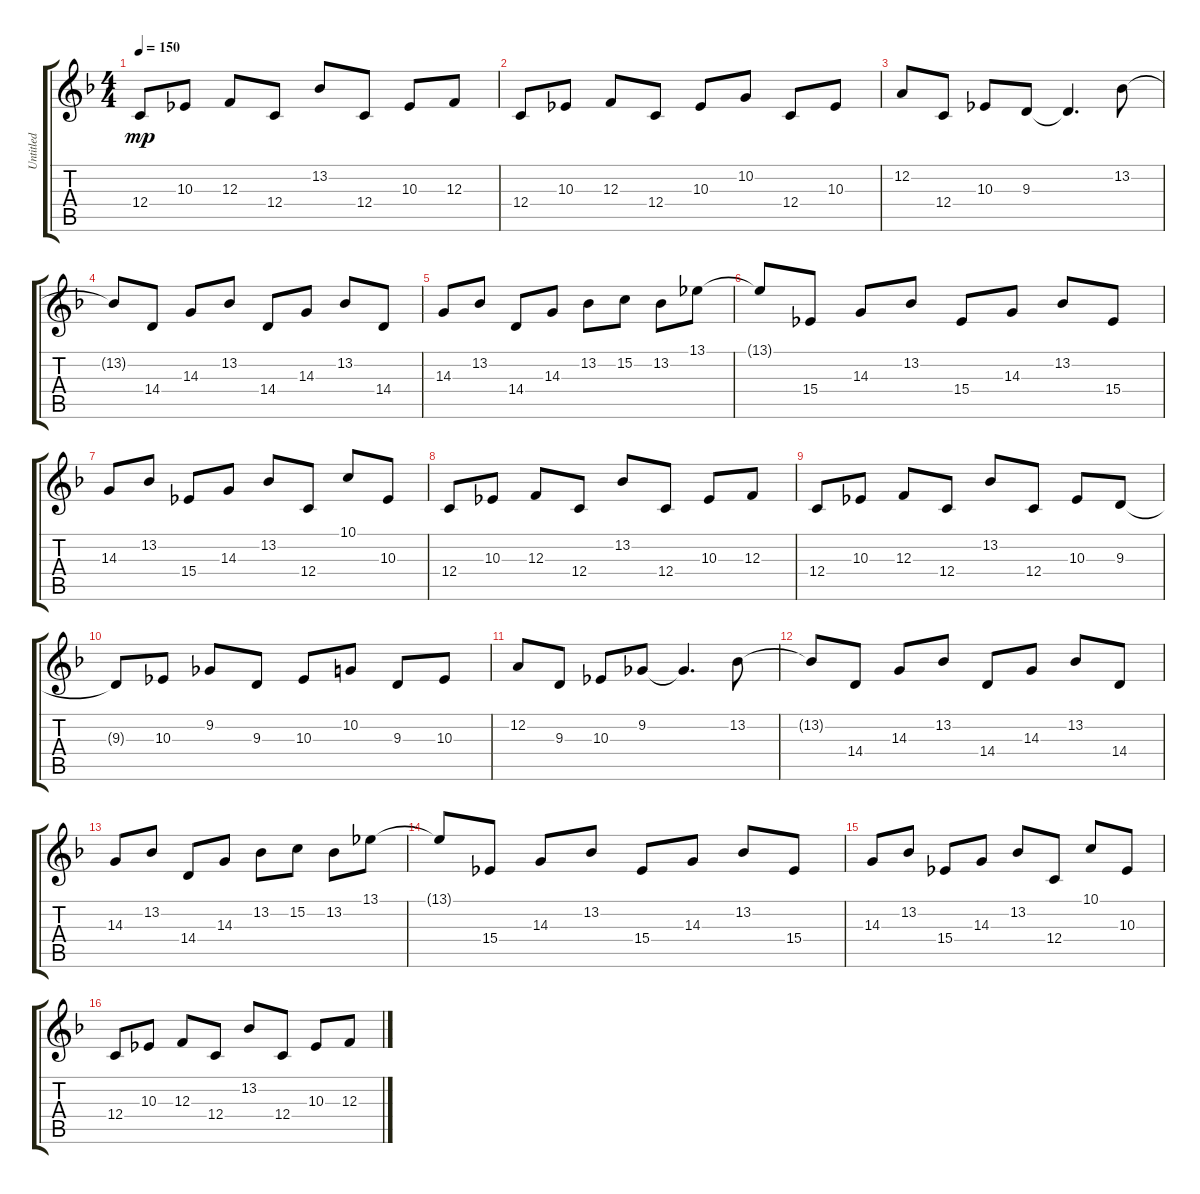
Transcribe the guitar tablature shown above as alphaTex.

\track ("Untitled" "Untitled") {instrument cello}
\staff {score tabs}
\tuning (D4 A3 F3 C3 G2 D2) {hide}
\ts (4 4)
\tempo 150
\clef g2
\ks f
12.4.8{dy mp} 10.3.8 12.3.8 12.4.8 13.2.8 12.4.8 10.3.8 12.3.8 |
12.4.8 10.3.8 12.3.8 12.4.8 10.3.8 10.2.8 12.4.8 10.3.8 |
12.2.8 12.4.8 10.3.8 9.3.8 9.3{t}.4{d} 13.2.8 |
13.2{t}.8 14.4.8 14.3.8 13.2.8 14.4.8 14.3.8 13.2.8 14.4.8 |
14.3.8 13.2.8 14.4.8 14.3.8 13.2.8 15.2.8 13.2.8 13.1.8 |
13.1{t}.8 15.4.8 14.3.8 13.2.8 15.4.8 14.3.8 13.2.8 15.4.8 |
14.3.8 13.2.8 15.4.8 14.3.8 13.2.8 12.4.8 10.1.8 10.3.8 |
12.4.8 10.3.8 12.3.8 12.4.8 13.2.8 12.4.8 10.3.8 12.3.8 |
12.4.8 10.3.8 12.3.8 12.4.8 13.2.8 12.4.8 10.3.8 9.3.8 |
9.3{t}.8 10.3.8 9.2.8 9.3.8 10.3.8 10.2.8 9.3.8 10.3.8 |
12.2.8 9.3.8 10.3.8 9.2.8 9.2{t}.4{d} 13.2.8 |
13.2{t}.8 14.4.8 14.3.8 13.2.8 14.4.8 14.3.8 13.2.8 14.4.8 |
14.3.8 13.2.8 14.4.8 14.3.8 13.2.8 15.2.8 13.2.8 13.1.8 |
13.1{t}.8 15.4.8 14.3.8 13.2.8 15.4.8 14.3.8 13.2.8 15.4.8 |
14.3.8 13.2.8 15.4.8 14.3.8 13.2.8 12.4.8 10.1.8 10.3.8 |
12.4.8 10.3.8 12.3.8 12.4.8 13.2.8 12.4.8 10.3.8 12.3.8
